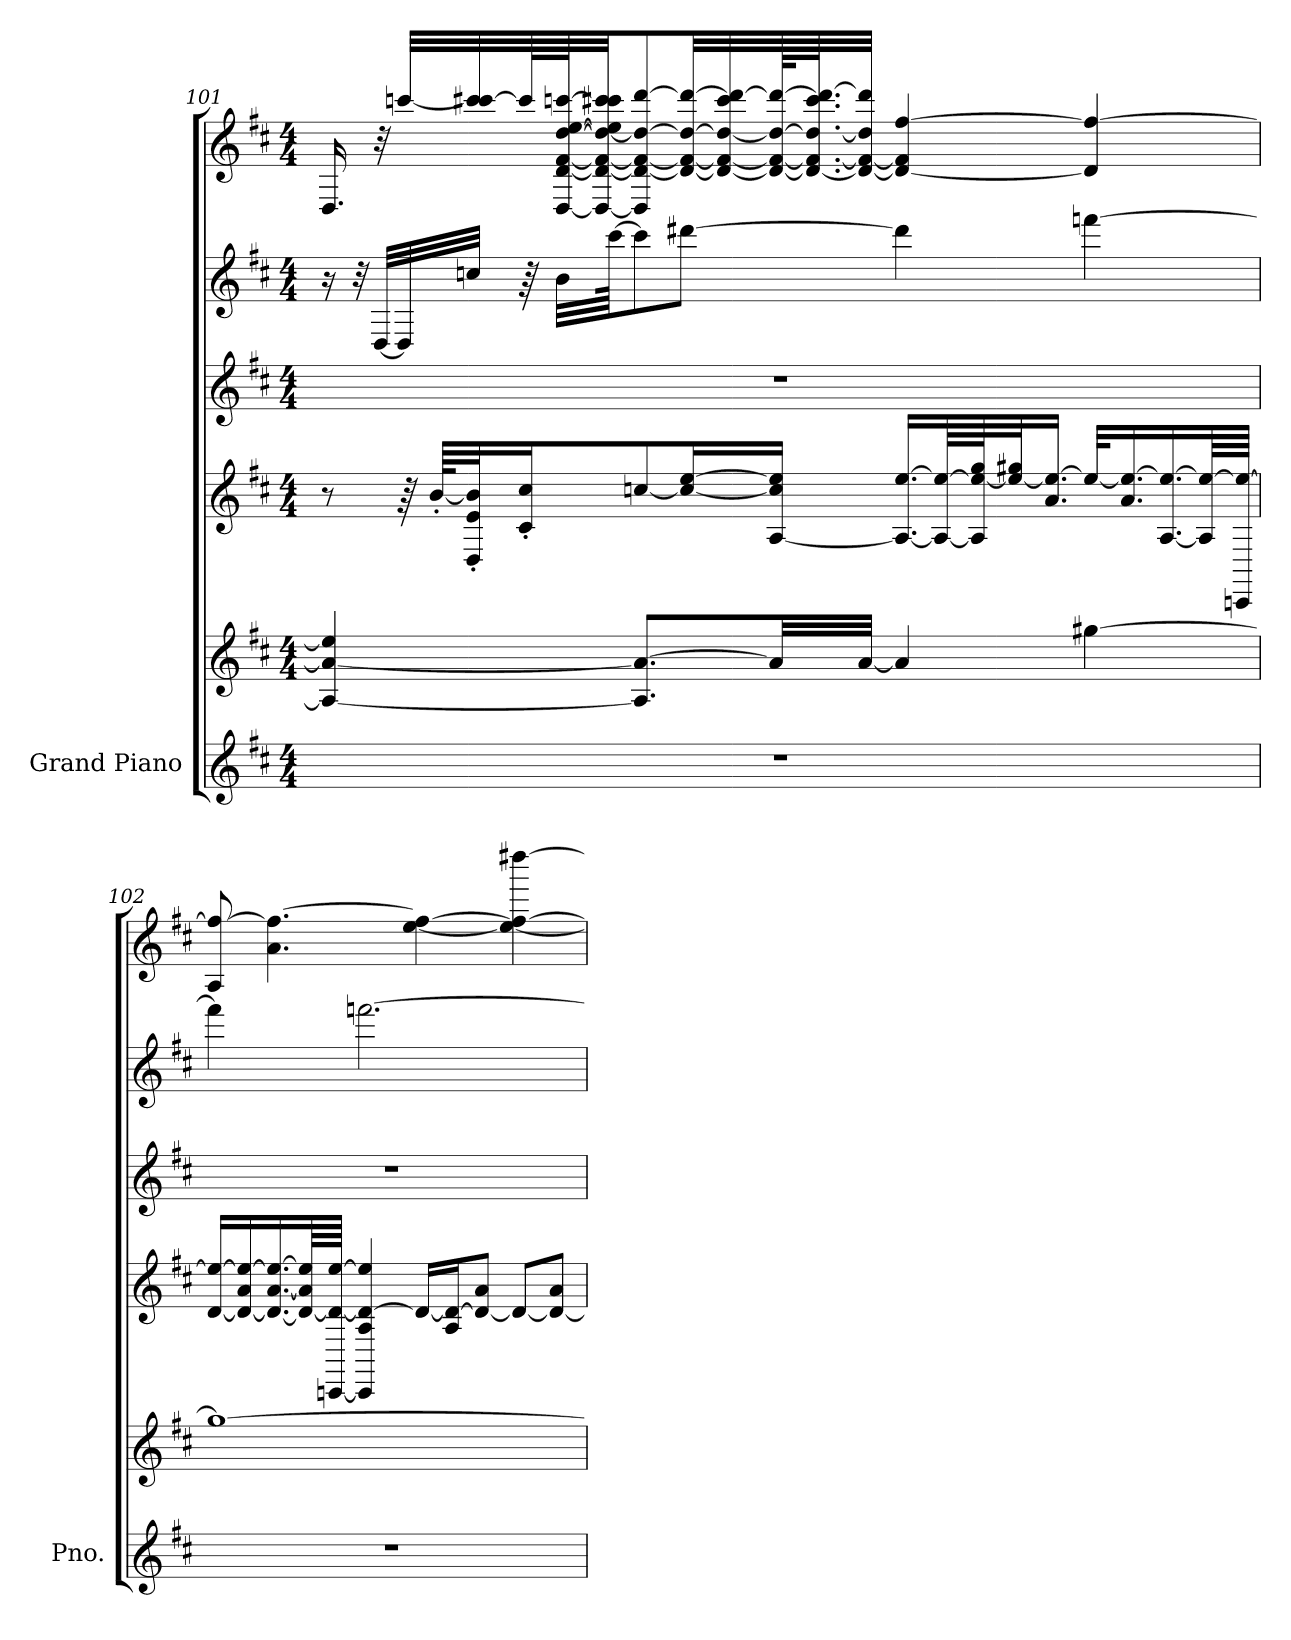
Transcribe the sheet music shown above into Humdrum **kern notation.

**kern	**kern	**kern	**kern	**kern	**kern
*part1	*part1	*part1	*part1	*part1	*part1
*staff6	*staff5	*staff4	*staff3	*staff2	*staff1
*I"Grand Piano	*	*	*	*	*
*I'Pno.	*	*	*	*	*
!!LO:LB:g=z
*clefG2	*clefG2	*clefG2	*clefG2	*clefG2	*clefG2
*k[f#c#]	*k[f#c#]	*k[f#c#]	*k[f#c#]	*k[f#c#]	*k[f#c#]
*M4/4	*M4/4	*M4/4	*M4/4	*M4/4	*M4/4
=101	=101	=101	=101	=101	=101
1r	4A/_ 4a/_ 4ee/]	8r	1r	16r	16.D/
.	.	.	.	32r	.
.	.	.	.	[32D/LLL	32r
.	.	64r	.	32D/]	[32cccn/LLL
.	.	[64b'/KLLL	.	.	.
.	.	32D/' 32e/' 32b/]'J	.	32ccn/JJJ	32cccn/] [32ccc#X/
.	.	16c#/' 16cc#/'J	.	64r	64ccc#/L]
.	.	.	.	32b\LLL	[64D/ [64d/ [64f#/ [64dd/ [64ee/ [64cccn/J
.	.	.	.	.	32D/_ 32d/_ 32f#/_ 32dd/_ 32ee/] 32cccn/] 32ccc#X/JJ
.	.	.	.	[64ccc#\JJK	.
.	8.A/] 8.a/_L	[8ccn/	.	8ccc#\]	8D/] 8d/_ 8f#/_ 8dd/_ [8ddd/
.	.	16cc/_ [16ee/L	.	[8ddd#X\J	32d/_ 32f#/_ 32dd/_ 32ddd/_LL
.	.	.	.	.	32d/_ 32f#/_ 32dd/_ 32ccc#/ 32ddd/_
.	32a/LL]	[16A/ 16cc/] 16ee/]JJ	.	.	128d/_ 128f#/_ 128dd/_ 128ddd/_KL
.	.	.	.	.	64.d/_ 64.f#/_ 64.dd/_ 64.ccc#/ 64.ddd/_J
.	[32a/JJJ	.	.	.	32d/_ 32f#/_ 32dd/] 32ddd/]JJJ
.	4a/]	16.A/_ [16.ee/LL	.	4ddd#\]	4d/_ 4f#/] [4ff#/
.	.	64A/_ 64ee/_LL	.	.	.
.	.	64A/] 64ee/_ 64gg/J	.	.	.
.	.	32ee/_ 32gg#X/J	.	.	.
.	.	16.a/ 16.ee/_JJ	.	.	.
.	[4gg#X\	32ee/KLL_	.	[4fffn\	4d/] 4ff#/_
.	.	16.a/ 16.ee/_	.	.	.
.	.	[16.A/ 16.ee/_	.	.	.
.	.	64A/] 64ee/_LL	.	.	.
.	.	64CCn/ 64ee/_JJJJ	.	.	.
=102	=102	=102	=102	=102	=102
1r	1gg#_	[16d/ 16ee/_LL	1r	4fff\]	8A/ 8ff#/_
.	.	16d/_ 16a/ 16ee/_	.	.	.
.	.	16.d/_ [16.a/ 16.ee/_	.	.	4.a\ 4.ff#\_
.	.	64d/_ 64a/] 64ee/]LL	.	.	.
.	.	[64CCn/ 64d/_ [64ee/JJJJ	.	.	.
.	.	4CC/] 4A/ 4d/_ 4ee/]	.	[2.fffn\	.
.	.	16d/LL_	.	.	[4ee\ 4ff#\_
.	.	16A/ 16d/_J	.	.	.
.	.	8d/_ 8a/J	.	.	.
.	.	8d/L_	.	.	4ee\_ 4ff#\_ [4dddd#X\
.	.	8d/_ 8a/J	.	.	.
=	=	=	=	=	=
*-	*-	*-	*-	*-	*-
